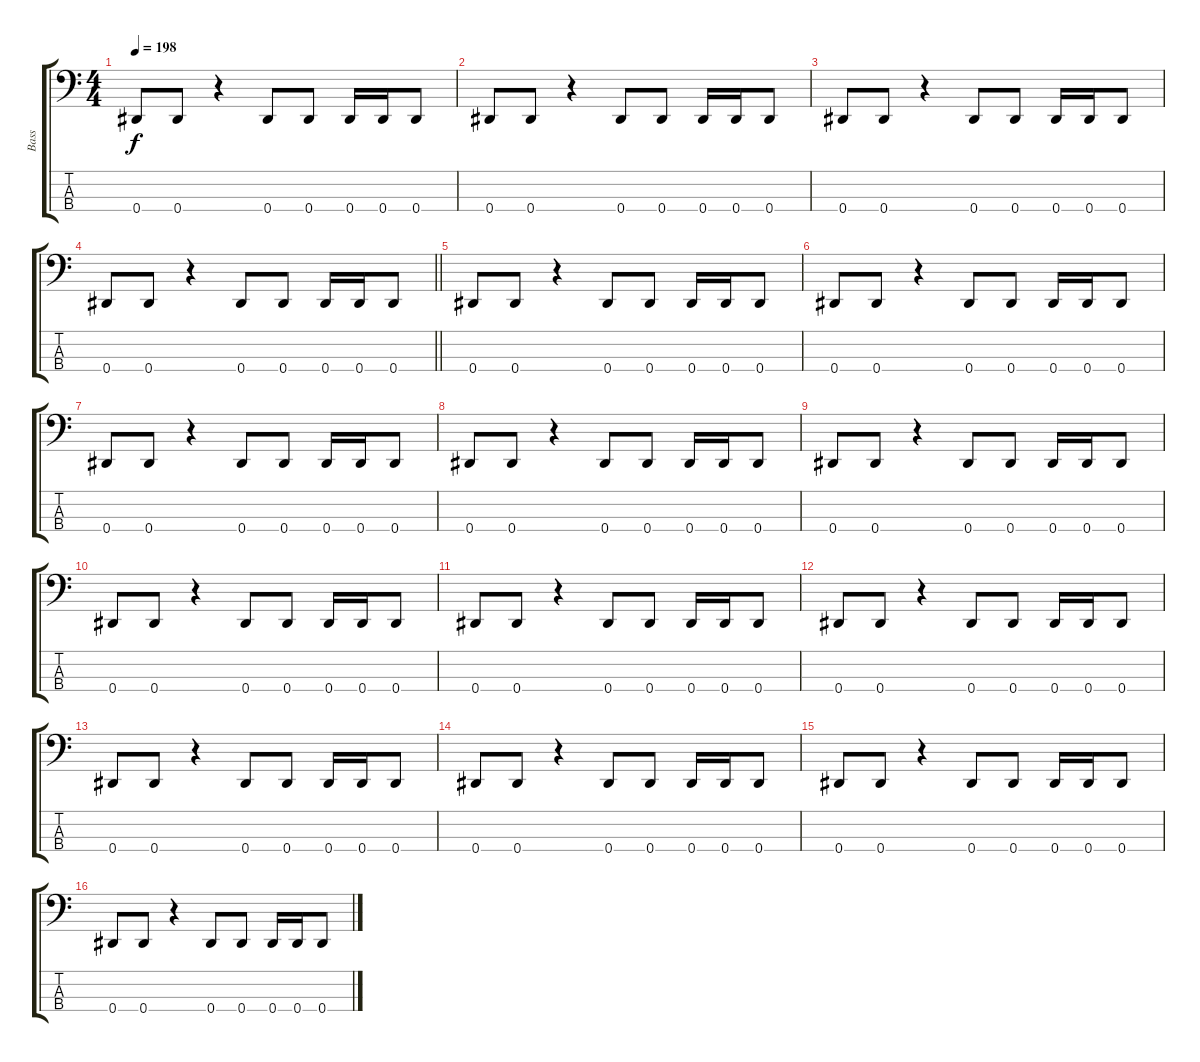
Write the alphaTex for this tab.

\track ("Bass" "Bass") {instrument electricbassfinger}
\staff {score tabs}
\tuning (Gb2 Db2 Ab1 Eb1) {hide}
\ts (4 4)
\tempo 198
\clef f4
\ks c
0.4.8{dy f} 0.4.8 r.4 0.4.8 0.4.8 0.4.16 0.4.16 0.4.8 |
0.4.8 0.4.8 r.4 0.4.8 0.4.8 0.4.16 0.4.16 0.4.8 |
0.4.8 0.4.8 r.4 0.4.8 0.4.8 0.4.16 0.4.16 0.4.8 |
\barLineRight lightlight
0.4.8 0.4.8 r.4 0.4.8 0.4.8 0.4.16 0.4.16 0.4.8 |
0.4.8 0.4.8 r.4 0.4.8 0.4.8 0.4.16 0.4.16 0.4.8 |
0.4.8 0.4.8 r.4 0.4.8 0.4.8 0.4.16 0.4.16 0.4.8 |
0.4.8 0.4.8 r.4 0.4.8 0.4.8 0.4.16 0.4.16 0.4.8 |
0.4.8 0.4.8 r.4 0.4.8 0.4.8 0.4.16 0.4.16 0.4.8 |
0.4.8 0.4.8 r.4 0.4.8 0.4.8 0.4.16 0.4.16 0.4.8 |
0.4.8 0.4.8 r.4 0.4.8 0.4.8 0.4.16 0.4.16 0.4.8 |
0.4.8 0.4.8 r.4 0.4.8 0.4.8 0.4.16 0.4.16 0.4.8 |
0.4.8 0.4.8 r.4 0.4.8 0.4.8 0.4.16 0.4.16 0.4.8 |
0.4.8 0.4.8 r.4 0.4.8 0.4.8 0.4.16 0.4.16 0.4.8 |
0.4.8 0.4.8 r.4 0.4.8 0.4.8 0.4.16 0.4.16 0.4.8 |
0.4.8 0.4.8 r.4 0.4.8 0.4.8 0.4.16 0.4.16 0.4.8 |
0.4.8 0.4.8 r.4 0.4.8 0.4.8 0.4.16 0.4.16 0.4.8
